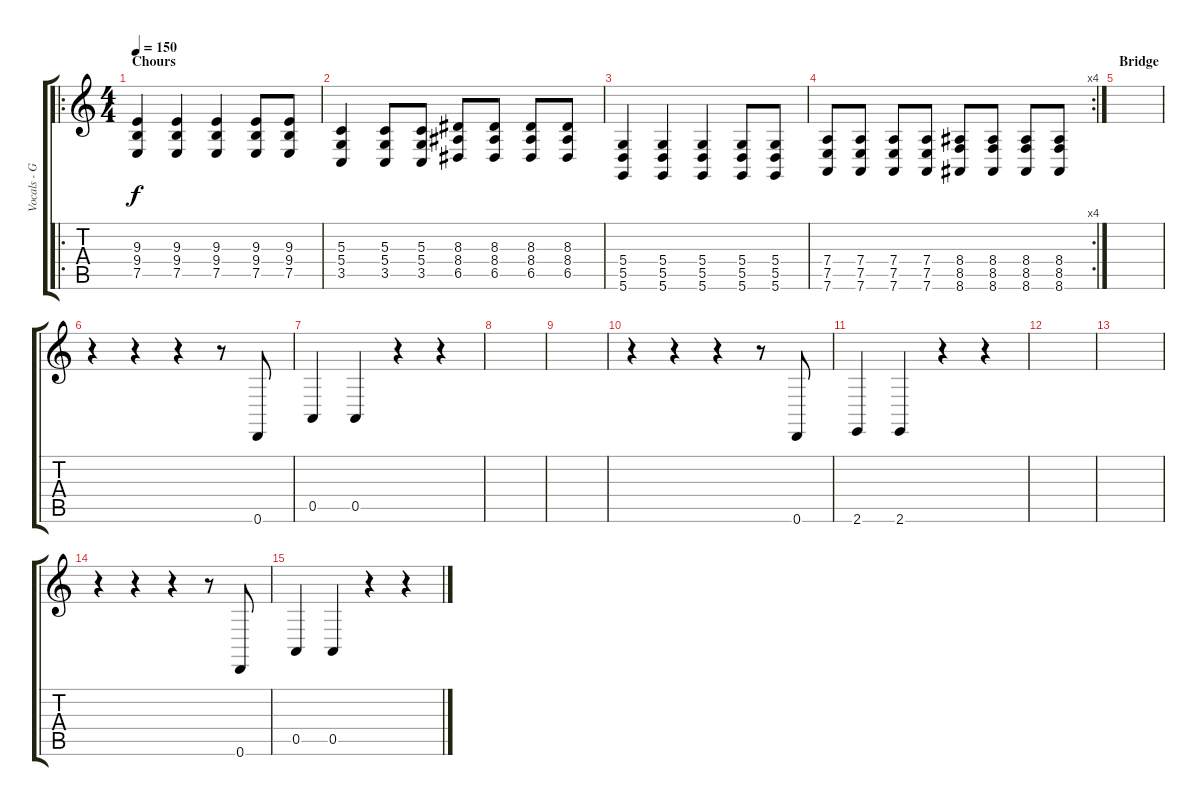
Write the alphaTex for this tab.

\track ("Vocals - Guy" "Vocals - G") {instrument lead1square}
\staff {score tabs}
\tuning (E4 B3 G3 D3 A2 D2) {hide}
\ro
\ts (4 4)
\section ("" "Chours")
\tempo 150
\clef g2
\ks c
(9.3 9.4 7.5).4{dy f} (9.3 9.4 7.5).4 (9.3 9.4 7.5).4 (9.3 9.4 7.5).8 (9.3 9.4 7.5).8 |
(5.3 5.4 3.5).4 (5.3 5.4 3.5).8 (5.3 5.4 3.5).8 (8.3 8.4 6.5).8 (8.3 8.4 6.5).8 (8.3 8.4 6.5).8 (8.3 8.4 6.5).8 |
(5.4 5.5 5.6).4 (5.4 5.5 5.6).4 (5.4 5.5 5.6).4 (5.4 5.5 5.6).8 (5.4 5.5 5.6).8 |
\rc 4
(7.4 7.5 7.6).8 (7.4 7.5 7.6).8 (7.4 7.5 7.6).8 (7.4 7.5 7.6).8 (8.4 8.5 8.6).8 (8.4 8.5 8.6).8 (8.4 8.5 8.6).8 (8.4 8.5 8.6).8 |
\section ("" "Bridge")
|
r.4 r.4 r.4 r.8 0.6.8 |
0.5.4 0.5.4 r.4 r.4 |
|
|
r.4 r.4 r.4 r.8 0.6.8 |
2.6.4 2.6.4 r.4 r.4 |
|
|
r.4 r.4 r.4 r.8 0.6.8 |
0.5.4 0.5.4 r.4 r.4
